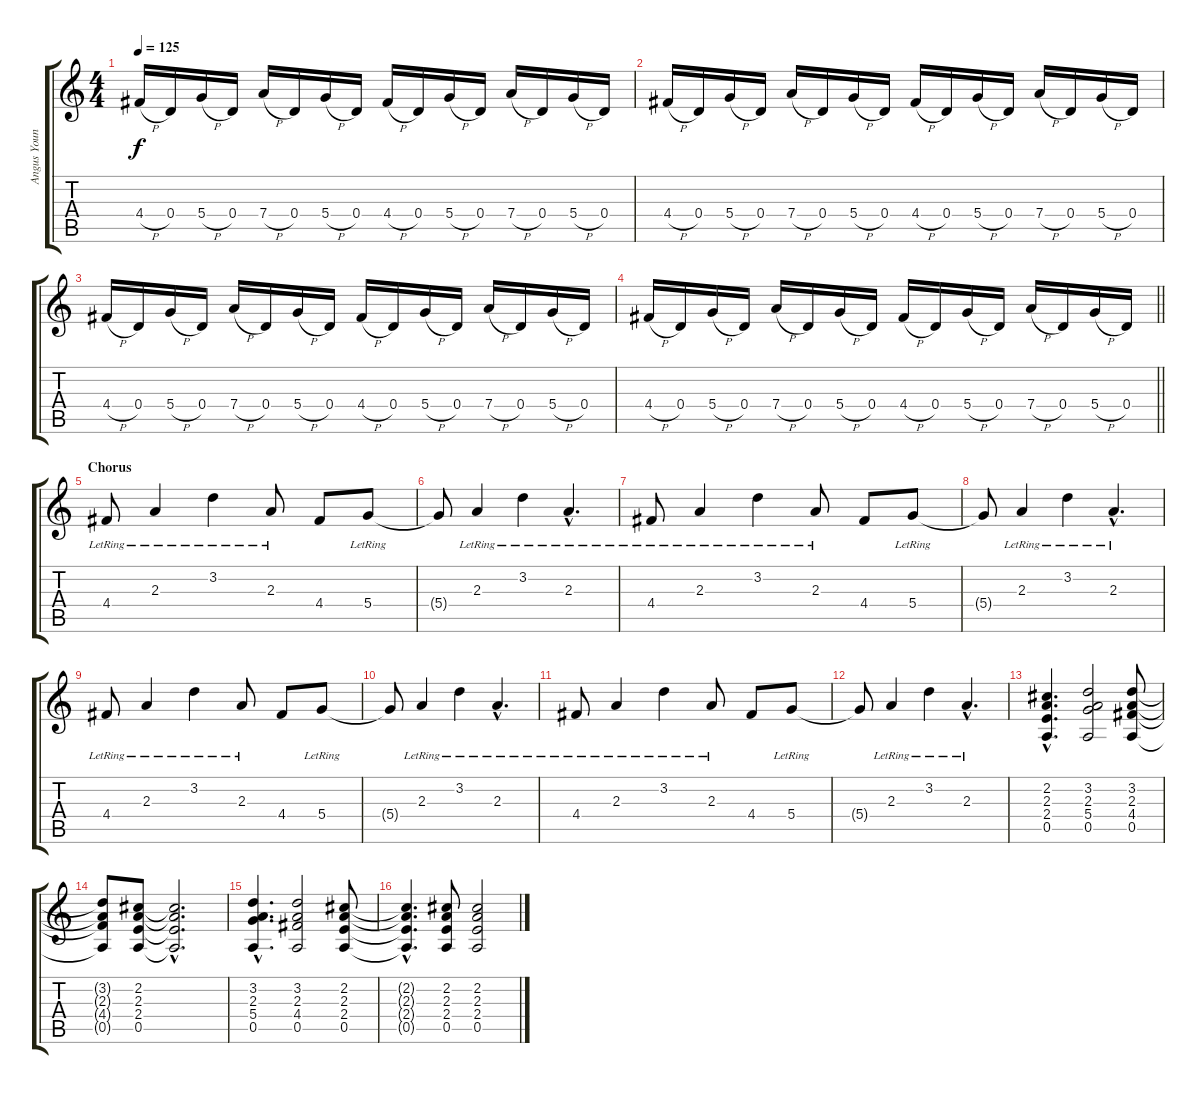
\track ("Angus Young" "Angus Youn") {instrument overdrivenguitar}
\staff {score tabs}
\tuning (E4 B3 G3 D3 A2 E2) {hide}
\ts (4 4)
\tempo 125
\clef g2
\ks c
4.4{h}.16{dy f} 0.4.16 5.4{h}.16 0.4.16 7.4{h}.16 0.4.16 5.4{h}.16 0.4.16 4.4{h}.16 0.4.16 5.4{h}.16 0.4.16 7.4{h}.16 0.4.16 5.4{h}.16 0.4.16 |
4.4{h}.16 0.4.16 5.4{h}.16 0.4.16 7.4{h}.16 0.4.16 5.4{h}.16 0.4.16 4.4{h}.16 0.4.16 5.4{h}.16 0.4.16 7.4{h}.16 0.4.16 5.4{h}.16 0.4.16 |
4.4{h}.16 0.4.16 5.4{h}.16 0.4.16 7.4{h}.16 0.4.16 5.4{h}.16 0.4.16 4.4{h}.16 0.4.16 5.4{h}.16 0.4.16 7.4{h}.16 0.4.16 5.4{h}.16 0.4.16 |
\barLineRight lightlight
4.4{h}.16 0.4.16 5.4{h}.16 0.4.16 7.4{h}.16 0.4.16 5.4{h}.16 0.4.16 4.4{h}.16 0.4.16 5.4{h}.16 0.4.16 7.4{h}.16 0.4.16 5.4{h}.16 0.4.16 |
\section ("" "Chorus")
4.4{lr}.8 2.3{lr}.4 3.2{lr}.4 2.3{lr}.8 4.4.8 5.4{lr}.8 |
5.4{t}.8 2.3{lr}.4 3.2{lr}.4 2.3{hac lr}.4{d} |
4.4{lr}.8 2.3{lr}.4 3.2{lr}.4 2.3{lr}.8 4.4.8 5.4{lr}.8 |
5.4{t}.8 2.3{lr}.4 3.2{lr}.4 2.3{hac lr}.4{d} |
4.4{lr}.8 2.3{lr}.4 3.2{lr}.4 2.3{lr}.8 4.4.8 5.4{lr}.8 |
5.4{t}.8 2.3{lr}.4 3.2{lr}.4 2.3{hac lr}.4{d} |
4.4{lr}.8 2.3{lr}.4 3.2{lr}.4 2.3{lr}.8 4.4.8 5.4{lr}.8 |
5.4{t}.8 2.3{lr}.4 3.2{lr}.4 2.3{hac lr}.4{d} |
(2.2{hac} 2.3{hac} 2.4{hac} 0.5{hac}).4{d} (3.2 2.3 5.4 0.5).2 (3.2 2.3 4.4 0.5).8 |
(3.2{t} 2.3{t} 4.4{t} 0.5{t}).8 (2.2 2.3 2.4 0.5).8 (2.2{hac t} 2.3{hac t} 2.4{hac t} 0.5{hac t}).2{d} |
(3.2{hac} 2.3{hac} 5.4{hac} 0.5{hac}).4{d} (3.2 2.3 4.4 0.5).2 (2.2 2.3 2.4 0.5).8 |
(2.2{hac t} 2.3{hac t} 2.4{hac t} 0.5{hac t}).4{d} (2.2 2.3 2.4 0.5).8 (2.2 2.3 2.4 0.5).2
